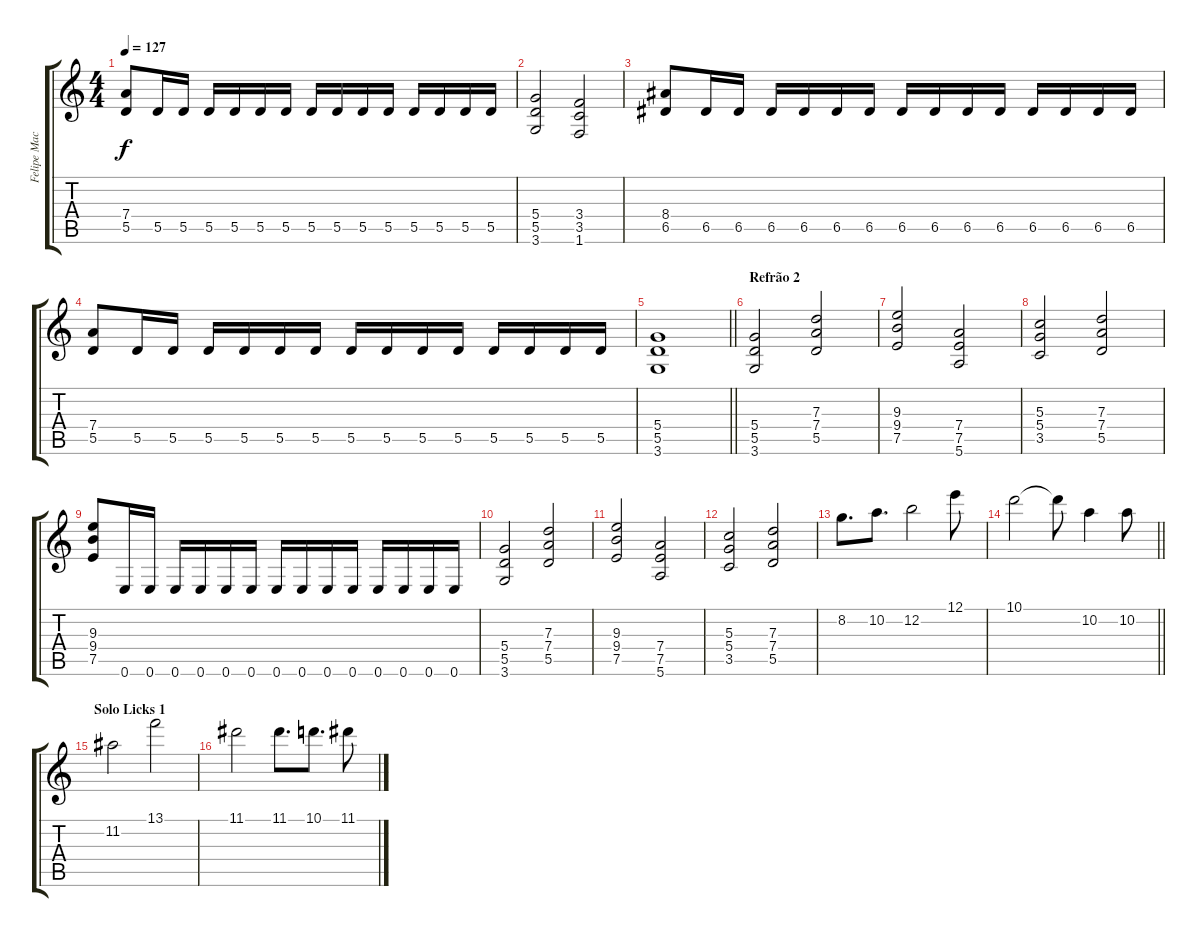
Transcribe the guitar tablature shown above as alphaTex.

\track ("Felipe Machado (guitar)" "Felipe Mac") {instrument distortionguitar}
\staff {score tabs}
\tuning (E4 B3 G3 D3 A2 E2) {hide}
\ts (4 4)
\tempo 127
\clef g2
\ks c
(7.4 5.5).8{dy f} 5.5.16 5.5.16 5.5.16 5.5.16 5.5.16 5.5.16 5.5.16 5.5.16 5.5.16 5.5.16 5.5.16 5.5.16 5.5.16 5.5.16 |
(5.4 5.5 3.6).2 (3.4 3.5 1.6).2 |
(8.4 6.5).8 6.5.16 6.5.16 6.5.16 6.5.16 6.5.16 6.5.16 6.5.16 6.5.16 6.5.16 6.5.16 6.5.16 6.5.16 6.5.16 6.5.16 |
(7.4 5.5).8 5.5.16 5.5.16 5.5.16 5.5.16 5.5.16 5.5.16 5.5.16 5.5.16 5.5.16 5.5.16 5.5.16 5.5.16 5.5.16 5.5.16 |
\barLineRight lightlight
(5.4 5.5 3.6).1 |
\section ("" "Refrão 2")
(5.4 5.5 3.6).2 (7.3 7.4 5.5).2 |
(9.3 9.4 7.5).2 (7.4 7.5 5.6).2 |
(5.3 5.4 3.5).2 (7.3 7.4 5.5).2 |
(9.3 9.4 7.5).8 0.6.16 0.6.16 0.6.16 0.6.16 0.6.16 0.6.16 0.6.16 0.6.16 0.6.16 0.6.16 0.6.16 0.6.16 0.6.16 0.6.16 |
(5.4 5.5 3.6).2 (7.3 7.4 5.5).2 |
(9.3 9.4 7.5).2 (7.4 7.5 5.6).2 |
(5.3 5.4 3.5).2 (7.3 7.4 5.5).2 |
8.2.8{d volume 16} 10.2.8{d} 12.2.2 12.1.8 |
\barLineRight lightlight
10.1.2 10.1{t}.8 10.2.4 10.2.8 |
\section ("" "Solo Licks 1")
11.2.2 13.1.2 |
11.1.2 11.1.8{d} 10.1.8{d} 11.1.8
